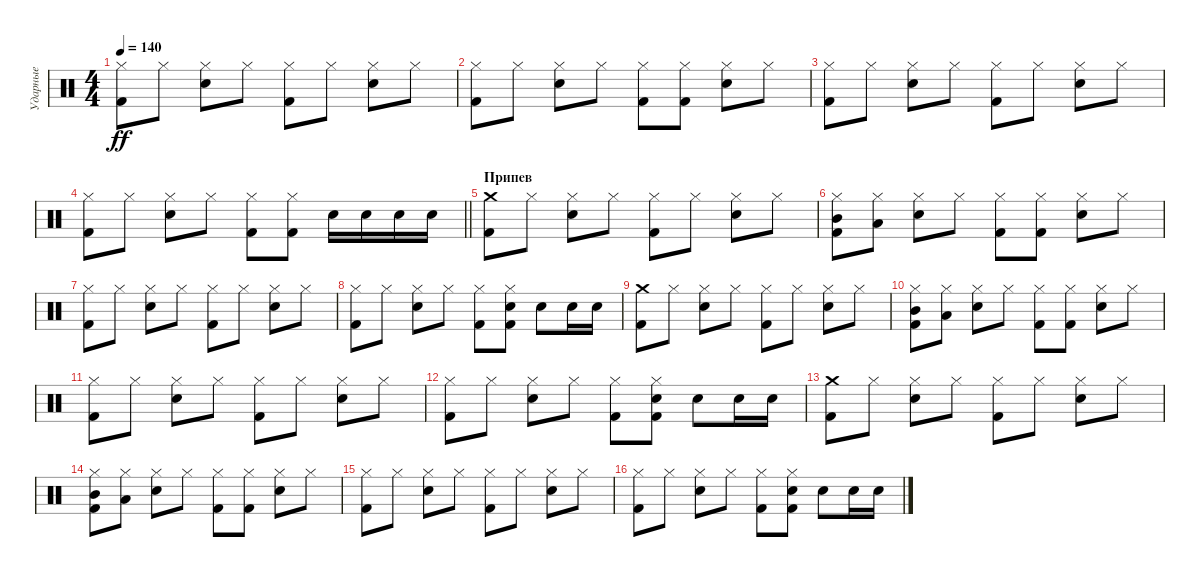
\track ("Ударные" "Ударные") {solo instrument percussion}
\staff {score}
\articulation defaults
\ts (4 4)
\tempo 140
\clef neutral
\ks c
("Hi-Hat (closed)" "Kick (hit) 2").8{dy ff} "Hi-Hat (closed)".8 ("Hi-Hat (closed)" "Snare (hit) 2").8 "Hi-Hat (closed)".8 ("Hi-Hat (closed)" "Kick (hit) 2").8 "Hi-Hat (closed)".8 ("Hi-Hat (closed)" "Snare (hit) 2").8 "Hi-Hat (closed)".8 |
("Hi-Hat (closed)" "Kick (hit) 2").8 "Hi-Hat (closed)".8 ("Hi-Hat (closed)" "Snare (hit) 2").8 "Hi-Hat (closed)".8 ("Hi-Hat (closed)" "Kick (hit) 2").8 ("Hi-Hat (closed)" "Kick (hit) 2").8 ("Hi-Hat (closed)" "Snare (hit) 2").8 "Hi-Hat (closed)".8 |
("Hi-Hat (closed)" "Kick (hit) 2").8 "Hi-Hat (closed)".8 ("Hi-Hat (closed)" "Snare (hit) 2").8 "Hi-Hat (closed)".8 ("Hi-Hat (closed)" "Kick (hit) 2").8 "Hi-Hat (closed)".8 ("Hi-Hat (closed)" "Snare (hit) 2").8 "Hi-Hat (closed)".8 |
\barLineRight lightlight
("Hi-Hat (closed)" "Kick (hit) 2").8 "Hi-Hat (closed)".8 ("Hi-Hat (closed)" "Snare (hit) 2").8 "Hi-Hat (closed)".8 ("Hi-Hat (closed)" "Kick (hit) 2").8 ("Hi-Hat (closed)" "Kick (hit) 2").8 "Snare (hit) 2".16 "Snare (hit) 2".16 "Snare (hit) 2".16 "Snare (hit) 2".16 |
\section ("" "Припев")
("Crash medium (hit)" "Kick (hit) 2").8 "Hi-Hat (closed)".8 ("Hi-Hat (closed)" "Snare (hit) 2").8 "Hi-Hat (closed)".8 ("Hi-Hat (closed)" "Kick (hit) 2").8 "Hi-Hat (closed)".8 ("Hi-Hat (closed)" "Snare (hit) 2").8 "Hi-Hat (closed)".8 |
("Hi-Hat (closed)" "Mid Tom (hit)" "Kick (hit) 2").8 ("Low Tom (hit)" "Hi-Hat (closed)").8 ("Snare (hit) 2" "Hi-Hat (closed)").8 "Hi-Hat (closed)".8 ("Hi-Hat (closed)" "Kick (hit) 2").8 ("Hi-Hat (closed)" "Kick (hit) 2").8 ("Hi-Hat (closed)" "Snare (hit) 2").8 "Hi-Hat (closed)".8 |
("Hi-Hat (closed)" "Kick (hit) 2").8 "Hi-Hat (closed)".8 ("Hi-Hat (closed)" "Snare (hit) 2").8 "Hi-Hat (closed)".8 ("Hi-Hat (closed)" "Kick (hit) 2").8 "Hi-Hat (closed)".8 ("Hi-Hat (closed)" "Snare (hit) 2").8 "Hi-Hat (closed)".8 |
("Hi-Hat (closed)" "Kick (hit) 2").8 "Hi-Hat (closed)".8 ("Hi-Hat (closed)" "Snare (hit) 2").8 "Hi-Hat (closed)".8 ("Hi-Hat (closed)" "Kick (hit) 2").8 ("Hi-Hat (closed)" "Snare (hit) 2" "Kick (hit) 2").8 "Snare (hit) 2".8 "Snare (hit) 2".16 "Snare (hit) 2".16 |
("Crash medium (hit)" "Kick (hit) 2").8 "Hi-Hat (closed)".8 ("Hi-Hat (closed)" "Snare (hit) 2").8 "Hi-Hat (closed)".8 ("Hi-Hat (closed)" "Kick (hit) 2").8 "Hi-Hat (closed)".8 ("Hi-Hat (closed)" "Snare (hit) 2").8 "Hi-Hat (closed)".8 |
("Hi-Hat (closed)" "Mid Tom (hit)" "Kick (hit) 2").8 ("Low Tom (hit)" "Hi-Hat (closed)").8 ("Snare (hit) 2" "Hi-Hat (closed)").8 "Hi-Hat (closed)".8 ("Hi-Hat (closed)" "Kick (hit) 2").8 ("Hi-Hat (closed)" "Kick (hit) 2").8 ("Hi-Hat (closed)" "Snare (hit) 2").8 "Hi-Hat (closed)".8 |
("Hi-Hat (closed)" "Kick (hit) 2").8 "Hi-Hat (closed)".8 ("Hi-Hat (closed)" "Snare (hit) 2").8 "Hi-Hat (closed)".8 ("Hi-Hat (closed)" "Kick (hit) 2").8 "Hi-Hat (closed)".8 ("Hi-Hat (closed)" "Snare (hit) 2").8 "Hi-Hat (closed)".8 |
("Hi-Hat (closed)" "Kick (hit) 2").8 "Hi-Hat (closed)".8 ("Hi-Hat (closed)" "Snare (hit) 2").8 "Hi-Hat (closed)".8 ("Hi-Hat (closed)" "Kick (hit) 2").8 ("Hi-Hat (closed)" "Snare (hit) 2" "Kick (hit) 2").8 "Snare (hit) 2".8 "Snare (hit) 2".16 "Snare (hit) 2".16 |
("Crash medium (hit)" "Kick (hit) 2").8 "Hi-Hat (closed)".8 ("Hi-Hat (closed)" "Snare (hit) 2").8 "Hi-Hat (closed)".8 ("Hi-Hat (closed)" "Kick (hit) 2").8 "Hi-Hat (closed)".8 ("Hi-Hat (closed)" "Snare (hit) 2").8 "Hi-Hat (closed)".8 |
("Hi-Hat (closed)" "Mid Tom (hit)" "Kick (hit) 2").8 ("Low Tom (hit)" "Hi-Hat (closed)").8 ("Snare (hit) 2" "Hi-Hat (closed)").8 "Hi-Hat (closed)".8 ("Hi-Hat (closed)" "Kick (hit) 2").8 ("Hi-Hat (closed)" "Kick (hit) 2").8 ("Hi-Hat (closed)" "Snare (hit) 2").8 "Hi-Hat (closed)".8 |
("Hi-Hat (closed)" "Kick (hit) 2").8 "Hi-Hat (closed)".8 ("Hi-Hat (closed)" "Snare (hit) 2").8 "Hi-Hat (closed)".8 ("Hi-Hat (closed)" "Kick (hit) 2").8 "Hi-Hat (closed)".8 ("Hi-Hat (closed)" "Snare (hit) 2").8 "Hi-Hat (closed)".8 |
("Hi-Hat (closed)" "Kick (hit) 2").8 "Hi-Hat (closed)".8 ("Hi-Hat (closed)" "Snare (hit) 2").8 "Hi-Hat (closed)".8 ("Hi-Hat (closed)" "Kick (hit) 2").8 ("Hi-Hat (closed)" "Snare (hit) 2" "Kick (hit) 2").8 "Snare (hit) 2".8 "Snare (hit) 2".16 "Snare (hit) 2".16
